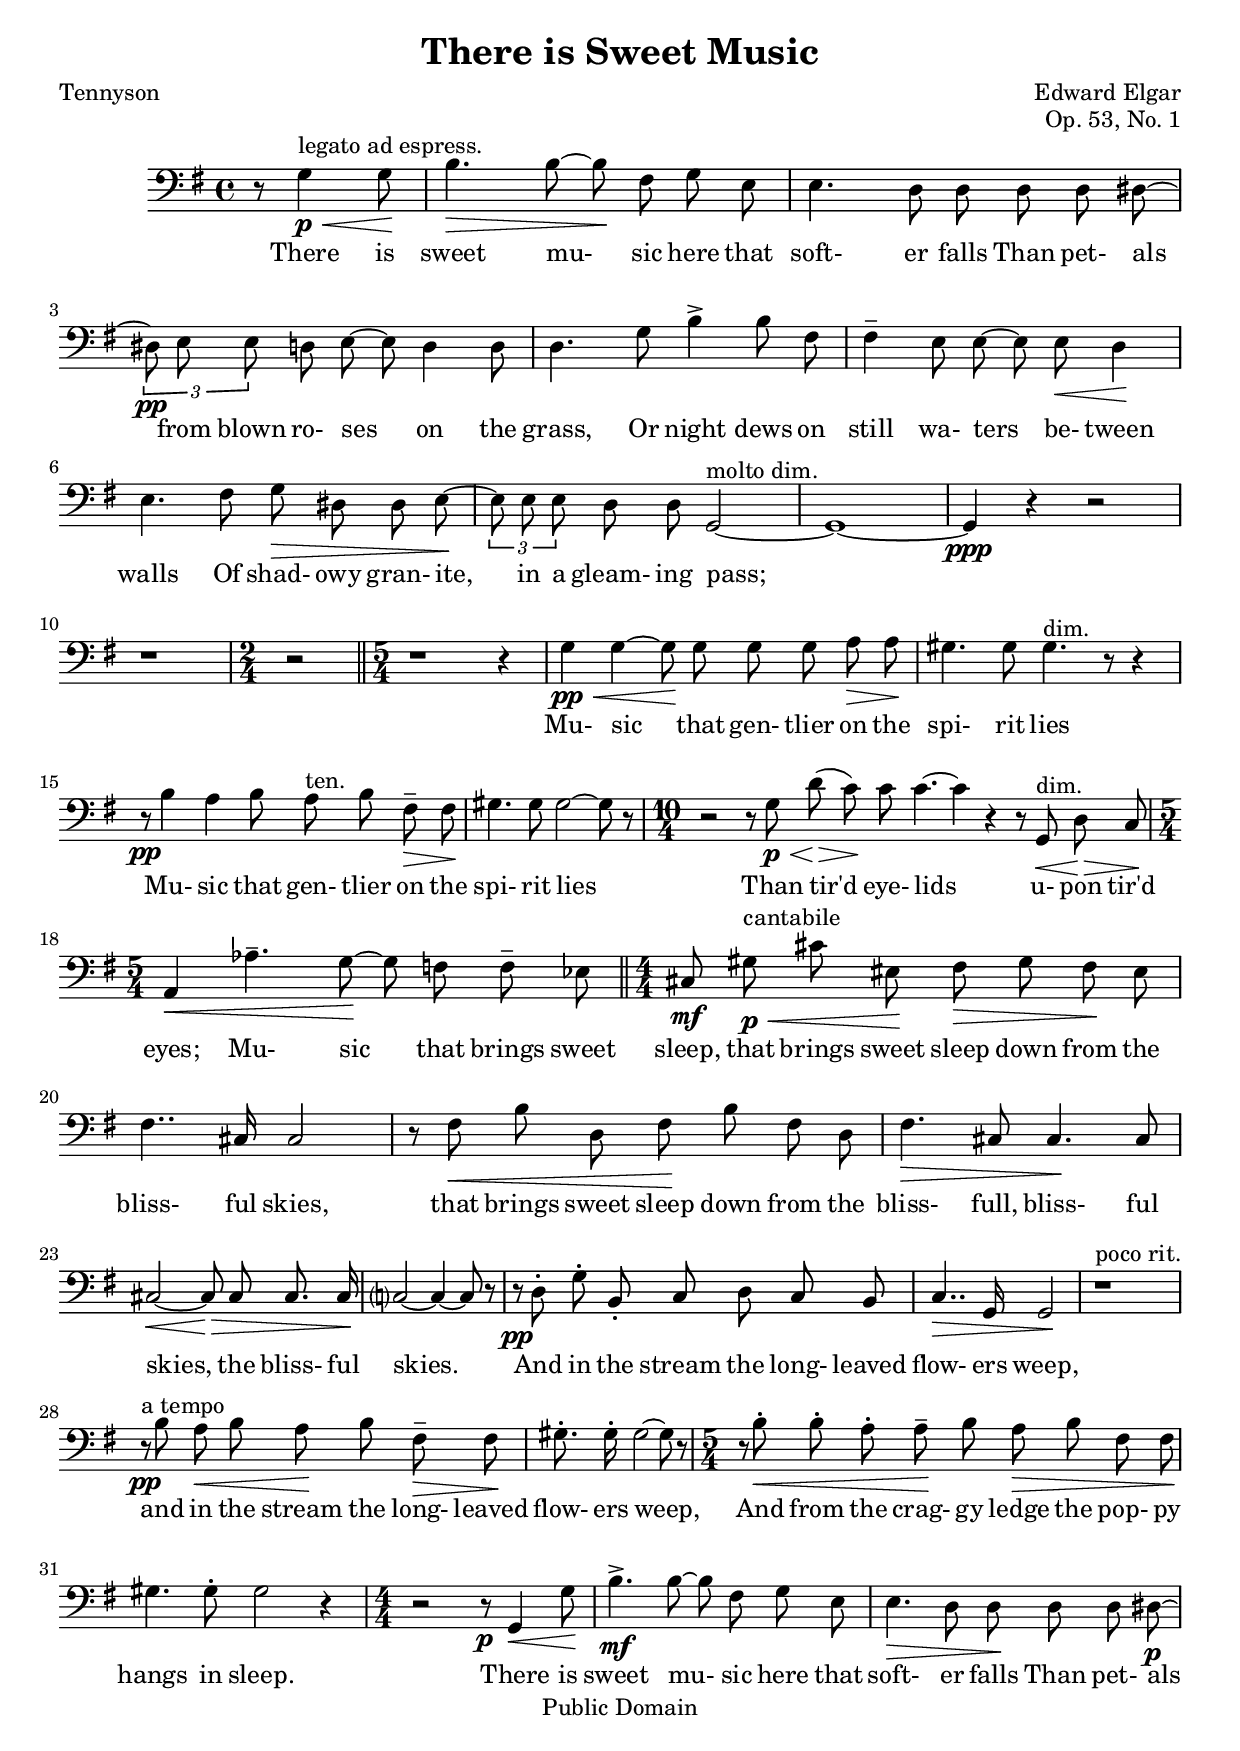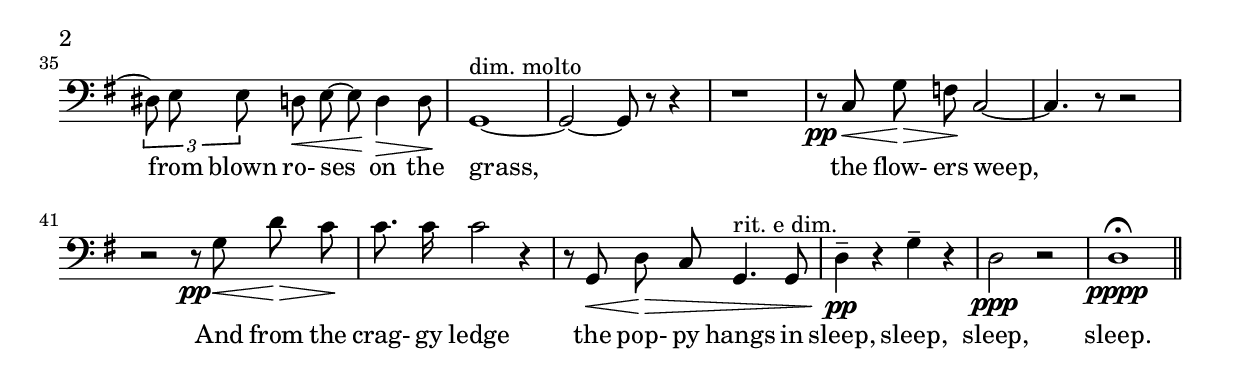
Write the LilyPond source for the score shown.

\version "2.16.0"
\include "mutopia-header.ly"

     melody = \relative c' {
        \clef "F"
        \key g \major
        \time 4/4

        \partial 2 r8 g4\p\<^"legato ad espress." g8\!
        b4.\> b8 ~ b\! fis g e e4. d8 d d d dis ~
        \times 2/3 {dis\pp e e} d e ~ e d4 d8
        d4. g8 b4-> b8 fis fis4-- e8 e ~ e e\< d4\!
        e4. fis8 g\> dis dis e\! ~ \times 2/3 {e e e} d d g,2^"molto dim." ~
        g1 ~ g4\ppp r4 r2
        r1
        \time 2/4
        r2
        \bar "||"
        \time 5/4
        r1 r4
        g'4\pp\< g4 ~ g8\! g g g a\> a\!
        gis4. gis8 gis4.^"dim."r8 r4
        r8\pp b4 a b8 a^"ten." b fis--\> fis\!
        gis4. gis8 gis2 ~ gis8 r8
        \time 10/4
        r2 r8 g8\p\< d'\!\> (c)\! c c4. ~ c4 r4 r8 g,\<^"dim." d'\!\> c\!
        \time 5/4
        a4\< as'4.-- g8\! ~ g f f-- es
        \bar "||"
        \override Staff.TimeSignature #'style = #'()
        \time 4/4
        cis8\mf gis'\p\<^"cantabile" cis eis,\! fis\> gis fis\! eis
        fis4.. cis16 cis2
        r8 fis8\< b d, fis\! b fis d
        fis4.\> cis8 cis4.\! cis8
        cis2\< ~ cis8\!\> cis cis8. cis16\!
        c?2 ~ c4 ~ c8 r8
        r8\pp d8-. g-. b,-. c d c b c4..\> g16 g2\!
        r1^"poco rit."
        r8\pp^"a tempo" b'8 a\< b a\! b fis--\> fis\!
        gis8.-. gis16-. gis2 ~ gis8 r8
        \time 5/4
        r8 b8-.\< b-. a-. a--\! b a\> b fis fis\!
        gis4. gis8-. gis2 r4
        \time 4/4
        r2 r8\p g,4\< g'8\!
        b4.->\mf b8 ~ b fis g e
        e4.\> d8 d\! d d dis\p ~
        \times 2/3 {dis e e} d\< e ~ e\! d4\> d8\!
        g,1^"dim. molto" ~ g2 ~ g8 r8 r4
        r1
        r8\pp c8\< g'\!\> f\! c2 ~
        c4. r8 r2
        r2
        r8\pp g'8\< d'\!\> c\!
        c8. c16 c2 r4
        r8 g,8\< d'\!\> c g4.^"rit. e dim." g8
        d'4--\pp r4 g-- r
        d2\ppp r2
        d1\pppp\fermata
       \bar "||"
     }

     text = \lyricmode {
        There8 is sweet mu-4. sic8 here that soft- er falls4. Than pet- als from blown ro- ses on the grass, Or night dews on still wa- ters be- tween walls Of shad- owy gran- ite, in a gleam- ing pass; Mu- sic that gen- tlier on the spi- rit lies Mu- sic that gen- tlier on the spi- rit lies Than tir'd eye- lids u- pon tir'd eyes; Mu- sic that brings sweet sleep, that brings sweet sleep down from the bliss- ful skies, that brings sweet sleep down from the bliss- full, bliss- ful skies, the bliss- ful skies. And in the stream the long- leaved flow- ers weep, and in the stream the long- leaved flow- ers weep, And from the crag- gy ledge the pop- py hangs in sleep. There is sweet mu- sic here that soft- er falls Than pet- als from blown ro- ses on the grass, the flow- ers weep, And from the crag- gy ledge the pop- py hangs in sleep, sleep, sleep, sleep.
     }

     \score{
        <<
           \context Voice = one {
              \autoBeamOff
              \melody
           }
           \lyricsto "one" \new Lyrics \text
        >>
        \layout { }

  \midi {
    \tempo 4 = 60
    }


     }
